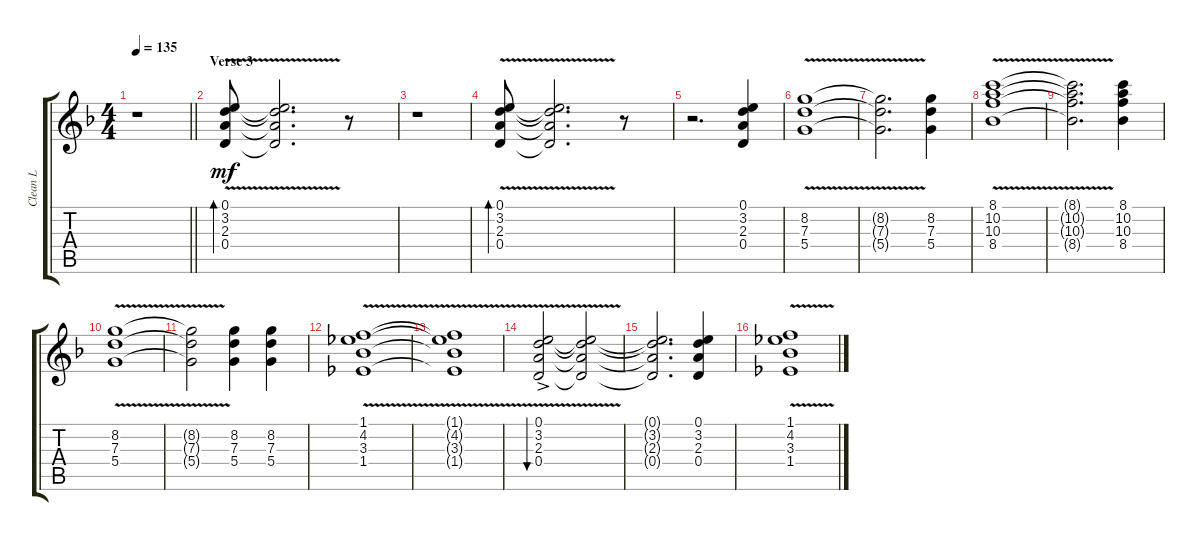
\track ("Clean L" "Clean L") {instrument acousticguitarsteel}
\staff {score tabs}
\tuning (E4 B3 G3 D3 A2 D2) {hide}
\ts (4 4)
\tempo 135
\clef g2
\barLineRight lightlight
\ks f
r.1{dy mf} |
\section ("" "Verse 3")
(0.1{v} 3.2{v} 2.3{v} 0.4{v}).8{bd 240} (0.1{t} 3.2{t} 2.3{t} 0.4{t}).2{d} r.8 |
r.1 |
(0.1{v} 3.2{v} 2.3{v} 0.4{v}).8{bd 240} (0.1{t} 3.2{t} 2.3{t} 0.4{t}).2{d} r.8 |
r.2{d} (0.1 3.2 2.3 0.4).4 |
(8.2{v} 7.3{v} 5.4{v}).1 |
(8.2{t} 7.3{t} 5.4{t}).2{d} (8.2 7.3 5.4).4 |
(8.1{v} 10.2{v} 10.3{v} 8.4{v}).1 |
(8.1{t} 10.2{t} 10.3{t} 8.4{t}).2{d} (8.1 10.2 10.3 8.4).4 |
(8.2{v} 7.3{v} 5.4{v}).1 |
(8.2{t} 7.3{t} 5.4{t}).2 (8.2 7.3 5.4).4 (8.2 7.3 5.4).4 |
(1.1{v} 4.2{v} 3.3{v} 1.4{v}).1 |
(1.1{t} 4.2{t} 3.3{t} 1.4{t}).1 |
(0.1{v ac} 3.2{v ac} 2.3{v ac} 0.4{v ac}).2{bu 60} (0.1{t} 3.2{t} 2.3{t} 0.4{t}).2 |
(0.1{t} 3.2{t} 2.3{t} 0.4{t}).2{d} (0.1 3.2 2.3 0.4).4 |
(1.1{v} 4.2{v} 3.3{v} 1.4{v}).1
